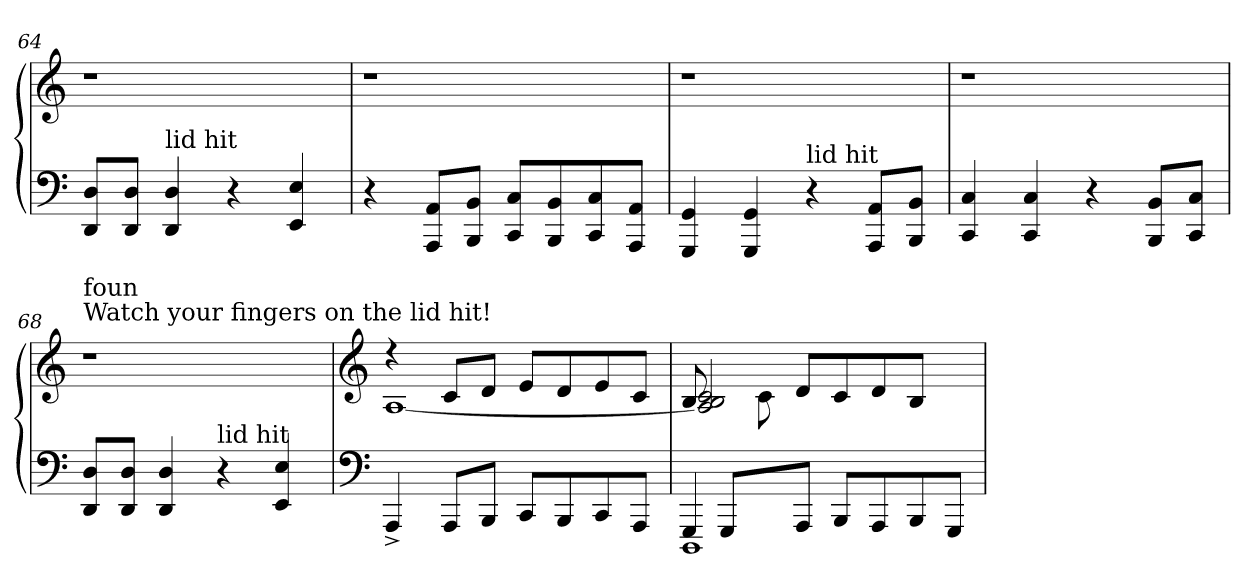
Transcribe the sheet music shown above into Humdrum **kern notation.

**kern	**kern
*part1	*part1
*staff2	*staff1
*clefF4	*clefG2
*k[]	*k[]
*C:	*C:
=64	=64
8DD/ 8D/L	1r
8DD/ 8D/J	.
!LO:TX:a:t=lid hit	!
4DD/ 4D/	.
4r	.
4EE/ 4E/	.
!!LO:LB:g=z
=65	=65
4r	1r
8AAA/ 8AA/L	.
8BBB/ 8BB/J	.
8CC/ 8C/L	.
8BBB/ 8BB/	.
8CC/ 8C/	.
8AAA/ 8AA/J	.
=66	=66
4GGG/ 4GG/	1r
4GGG/ 4GG/	.
!LO:TX:a:t=lid hit	!
4r	.
8AAA/ 8AA/L	.
8BBB/ 8BB/J	.
=67	=67
4CC/ 4C/	1r
4CC/ 4C/	.
4r	.
8BBB/ 8BB/L	.
8CC/ 8C/J	.
=68	=68
!	!LO:TX:a:t=Watch your fingers on the lid hit!
!	!LO:TX:a:t=foun
8DD/ 8D/L	1r
8DD/ 8D/J	.
4DD/ 4D/	.
!LO:TX:a:t=lid hit	!
4r	.
4EE/ 4E/	.
!!LO:PB:g=z
=69	=69
*clefF4	*clefG2
*	*^
4AAA^/	4r	[1A
8AAA/L	8c/L	.
8BBB/J	8d/J	.
8CC/L	8e/L	.
8BBB/	8d/	.
8CC/	8e/	.
8AAA/J	8c/J	.
=70	=70	=70
*^	*	*^
*	*^	*	*	*
*	*	*^	*	*	*
8ryy	2ryy	4GGG/	1DDD	8B/	4.ryy	2A/] 2B/ 2c/
8GGG/L	.	.	.	8ryy	.	.
8ryy	.	2.ryy	.	8c\	.	.
8AAA/J	.	.	.	8ryy	8d/L	.
8BBB/L	2ryy	.	.	2ryy	8c/	8ryy
8AAA/	.	.	.	.	8d/	4.ryy
8BBB/	.	.	.	.	8B/J	.
8GGG/J	.	.	.	.	8ryy	.
*v	*v	*v	*v	*	*	*
*	*v	*v	*v
=	=
*-	*-
